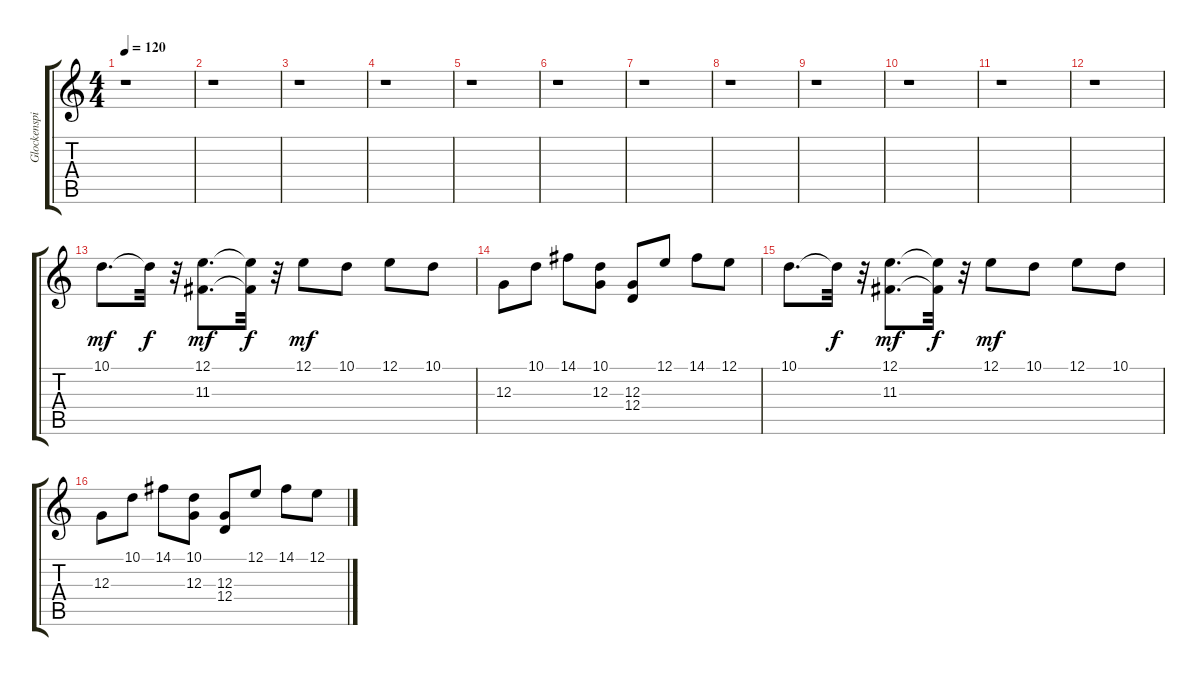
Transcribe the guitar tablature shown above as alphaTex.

\track ("Glockenspiel 1" "Glockenspi") {instrument glockenspiel}
\staff {score tabs}
\tuning (E4 B3 G3 D3 A2 E2) {hide}
\ts (4 4)
\tempo 120
\clef g2
\ks c
r.1{dy mf} |
r.1 |
r.1 |
r.1 |
r.1 |
r.1 |
r.1 |
r.1 |
r.1 |
r.1 |
r.1 |
r.1 |
10.1.8{d} 10.1{t}.32{dy f} r.32 (12.1 11.3).8{d dy mf} (12.1{t} 11.3{t}).32{dy f} r.32 12.1.8{dy mf} 10.1.8 12.1.8 10.1.8 |
12.3.8 10.1.8 14.1.8 (10.1 12.3).8 (12.3 12.4).8 12.1.8 14.1.8 12.1.8 |
10.1.8{d} 10.1{t}.32{dy f} r.32 (12.1 11.3).8{d dy mf} (12.1{t} 11.3{t}).32{dy f} r.32 12.1.8{dy mf} 10.1.8 12.1.8 10.1.8 |
12.3.8 10.1.8 14.1.8 (10.1 12.3).8 (12.3 12.4).8 12.1.8 14.1.8 12.1.8
